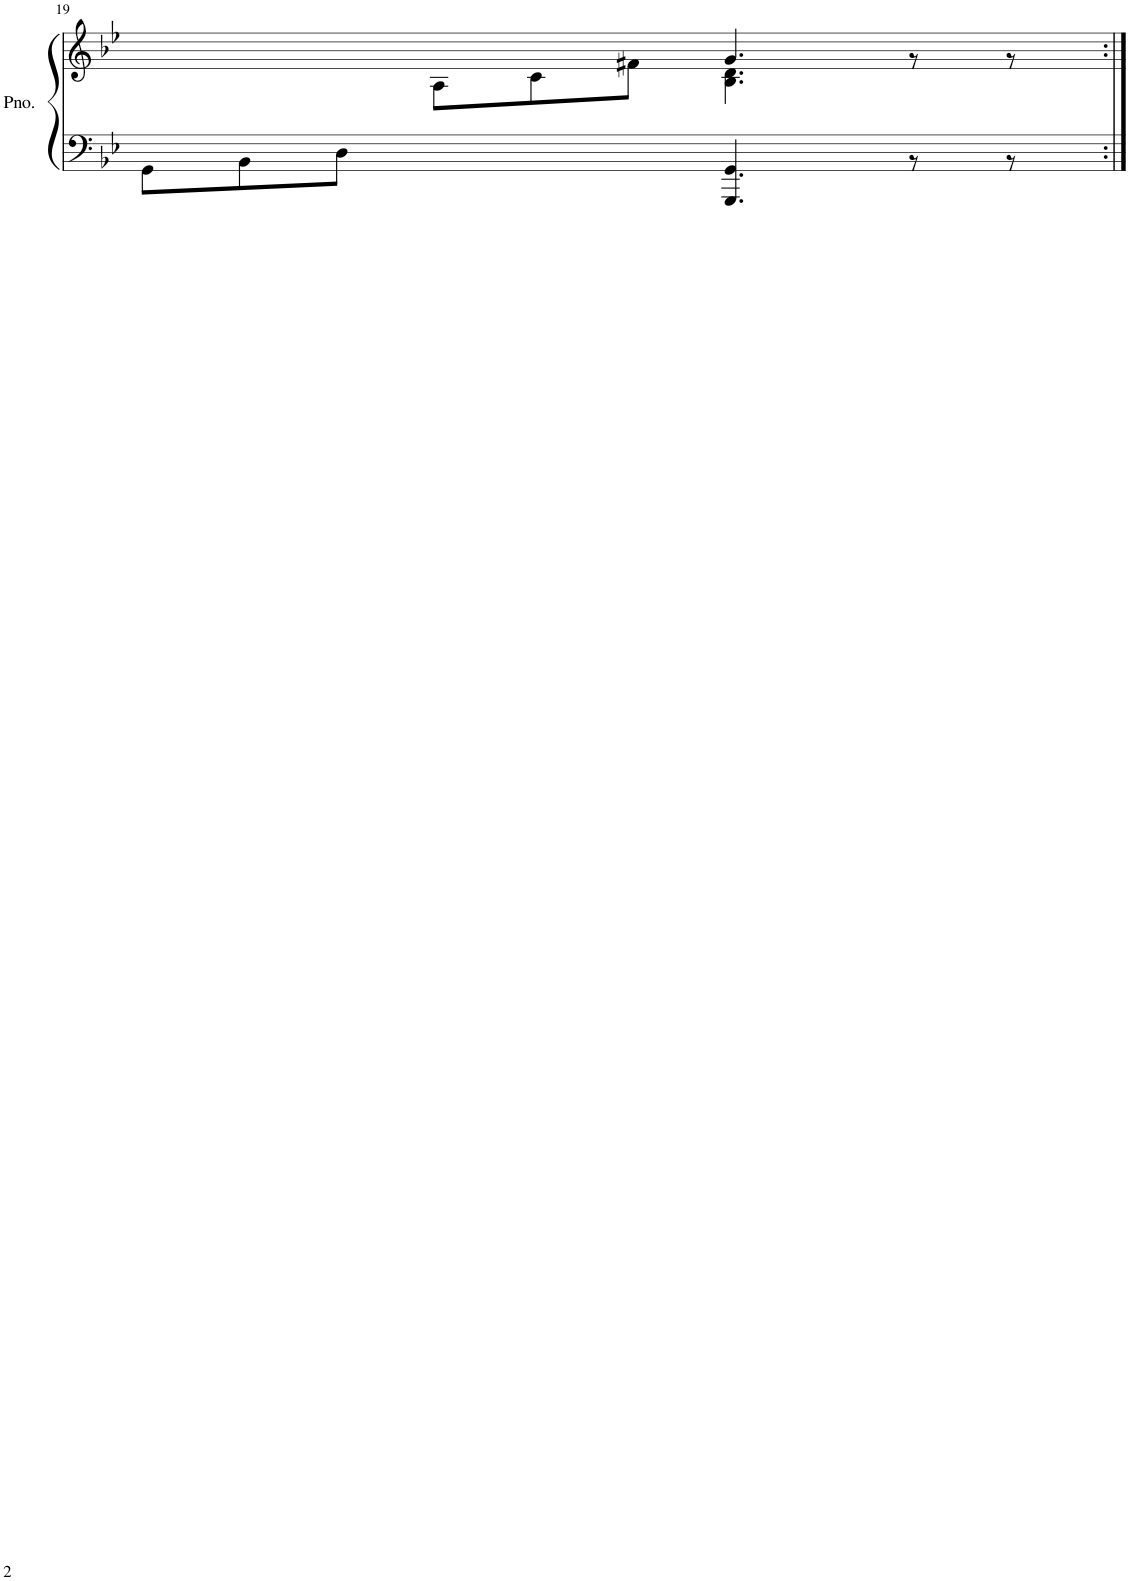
**kern	**kern
*part1	*part1
*staff2	*staff1
*I"Piano	*
*I'Pno.	*
!!LO:PB:g=z
*clefF4	*clefG2
*k[b-e-]	*k[b-e-]
*M12/8	*M12/8
=19	=19
*^	*^
1.ryy	8GG\L	4.ryy	4.ryy
.	8BB-\	.	.
.	8D\J	.	.
.	4.ryy	4.ryy	8A\L
.	.	.	8c\
.	.	.	8f#X\J
.	4.GGG/ 4.GG/	4.g/	4.B-\ 4.d\
.	8r	4ryy	8r
.	8r	.	8r
.	8ryy	8ryy	8ryy
*v	*v	*	*
*	*v	*v
=:|!	=:|!
*-	*-
